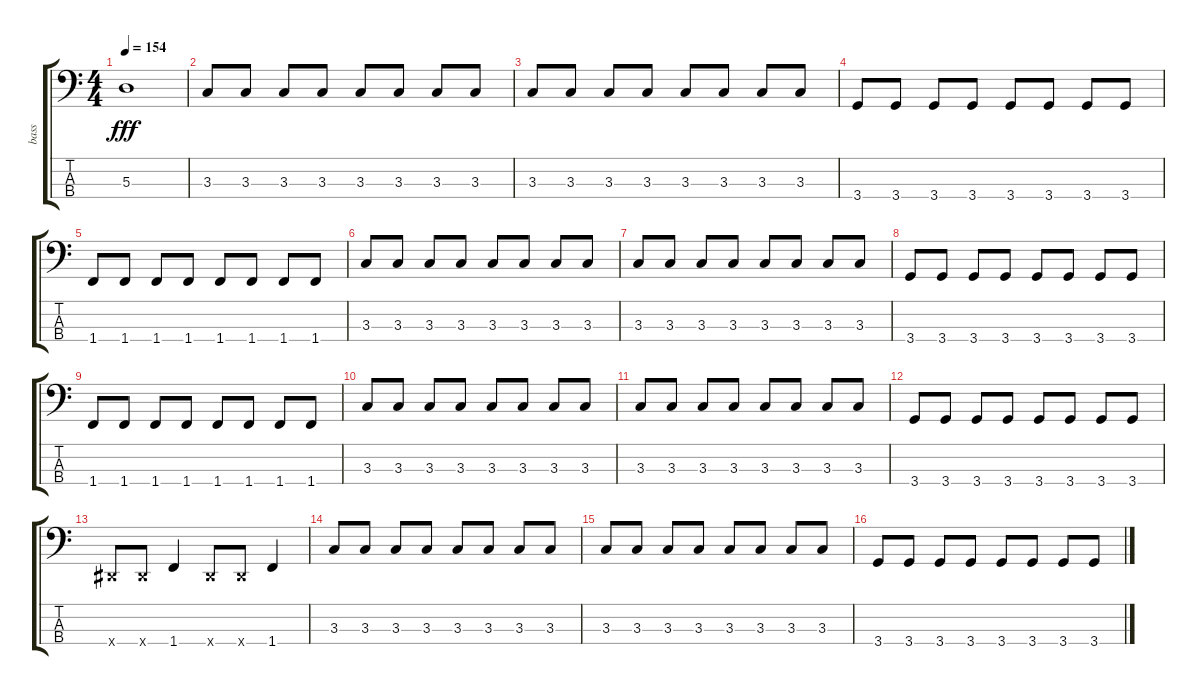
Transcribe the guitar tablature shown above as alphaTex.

\track ("bass" "bass") {instrument electricbasspick}
\staff {score tabs}
\tuning (G2 D2 A1 E1) {hide}
\ts (4 4)
\tempo 154
\clef f4
\ks c
5.3.1{dy fff} |
3.3.8 3.3.8 3.3.8 3.3.8 3.3.8 3.3.8 3.3.8 3.3.8 |
3.3.8 3.3.8 3.3.8 3.3.8 3.3.8 3.3.8 3.3.8 3.3.8 |
3.4.8 3.4.8 3.4.8 3.4.8 3.4.8 3.4.8 3.4.8 3.4.8 |
1.4.8 1.4.8 1.4.8 1.4.8 1.4.8 1.4.8 1.4.8 1.4.8 |
3.3.8 3.3.8 3.3.8 3.3.8 3.3.8 3.3.8 3.3.8 3.3.8 |
3.3.8 3.3.8 3.3.8 3.3.8 3.3.8 3.3.8 3.3.8 3.3.8 |
3.4.8 3.4.8 3.4.8 3.4.8 3.4.8 3.4.8 3.4.8 3.4.8 |
1.4.8 1.4.8 1.4.8 1.4.8 1.4.8 1.4.8 1.4.8 1.4.8 |
3.3.8 3.3.8 3.3.8 3.3.8 3.3.8 3.3.8 3.3.8 3.3.8 |
3.3.8 3.3.8 3.3.8 3.3.8 3.3.8 3.3.8 3.3.8 3.3.8 |
3.4.8 3.4.8 3.4.8 3.4.8 3.4.8 3.4.8 3.4.8 3.4.8 |
-1.4{x}.8 -1.4{x}.8 1.4.4 -1.4{x}.8 -1.4{x}.8 1.4.4 |
3.3.8 3.3.8 3.3.8 3.3.8 3.3.8 3.3.8 3.3.8 3.3.8 |
3.3.8 3.3.8 3.3.8 3.3.8 3.3.8 3.3.8 3.3.8 3.3.8 |
3.4.8 3.4.8 3.4.8 3.4.8 3.4.8 3.4.8 3.4.8 3.4.8
